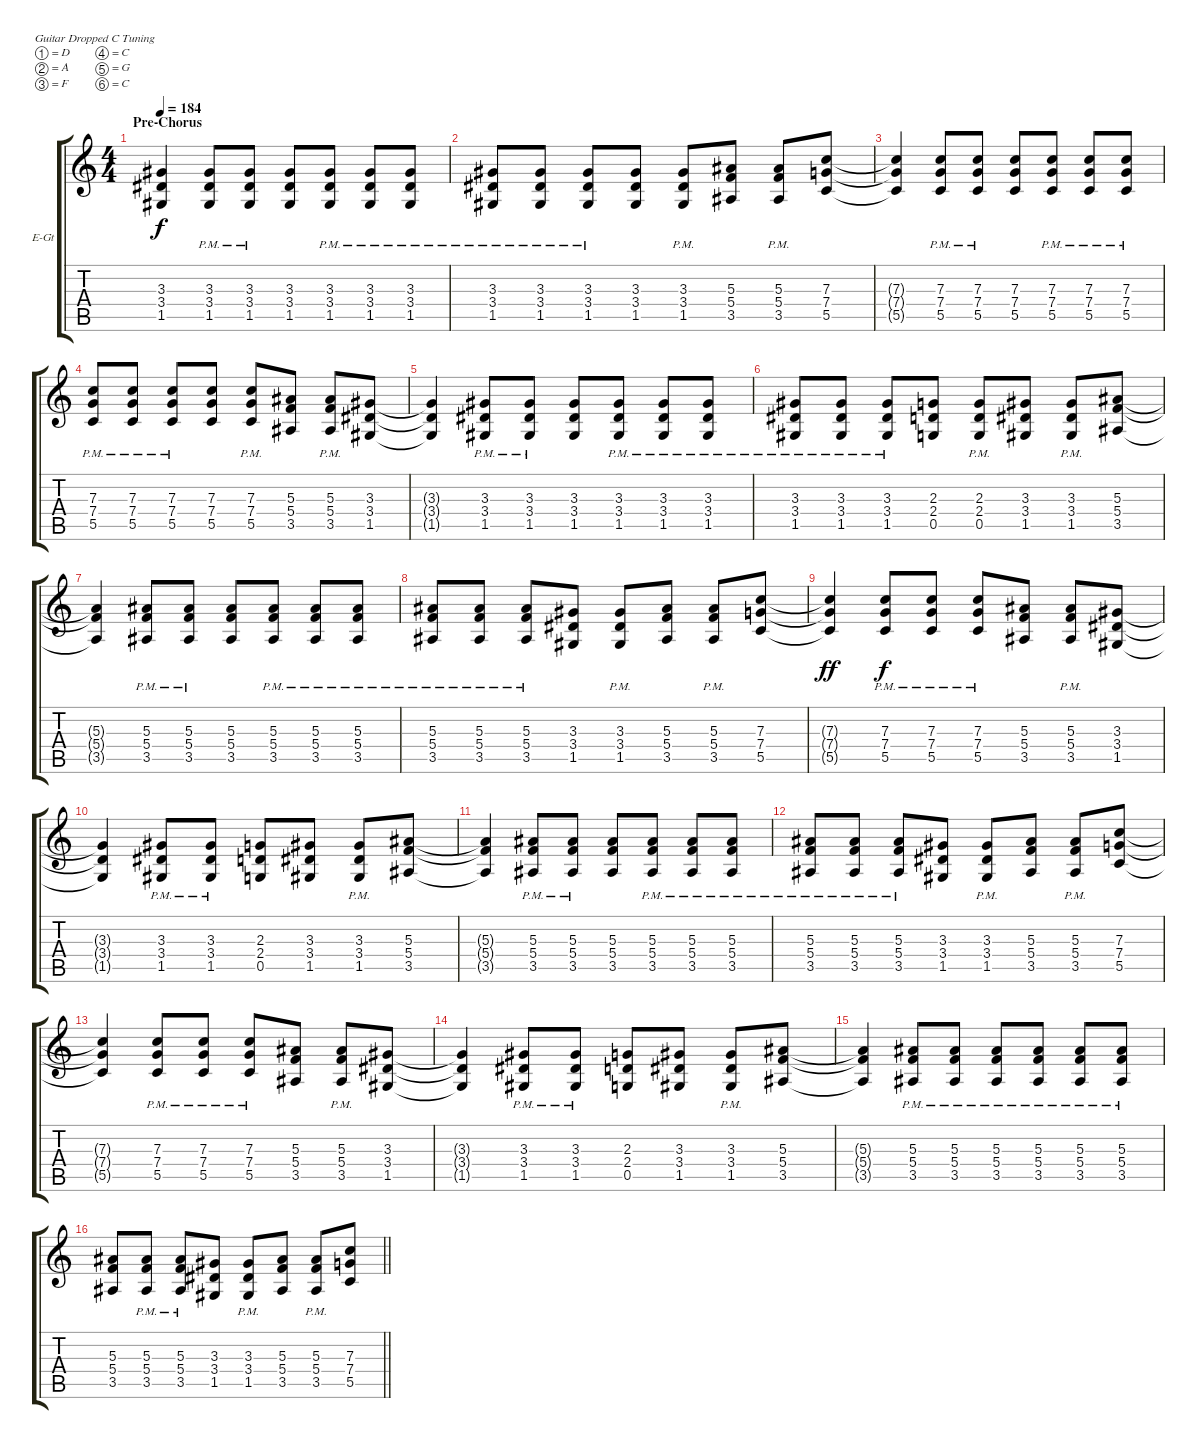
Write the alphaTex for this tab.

\bracketExtendMode groupsimilarinstruments
\firstSystemTrackNameOrientation horizontal
\otherSystemsTrackNameOrientation horizontal
\track ("Rhythm Guitar" "E-Gt") {instrument electricguitarclean}
\staff {score tabs}
\tuning (D4 A3 F3 C3 G2 C2)
\ts (4 4)
\section ("" "Pre-Chorus")
\tempo 184
\clef g2
\ks c
(3.3{t} 3.4{t} 1.5{t}).4{dy f} (3.3{pm} 3.4{pm} 1.5{pm}).8 (3.3{pm} 3.4{pm} 1.5{pm}).8 (3.3 3.4 1.5).8 (3.3{pm} 3.4{pm} 1.5{pm}).8 (3.3{pm} 3.4{pm} 1.5{pm}).8 (3.3{pm} 3.4{pm} 1.5{pm}).8 |
(3.3{pm} 3.4{pm} 1.5{pm}).8 (3.3{pm} 3.4{pm} 1.5{pm}).8 (3.3{pm} 3.4{pm} 1.5{pm}).8 (3.3 3.4 1.5).8 (3.3{pm} 3.4{pm} 1.5{pm}).8 (5.3 5.4 3.5).8 (5.3{pm} 5.4{pm} 3.5{pm}).8 (7.3 7.4 5.5).8 |
(7.3{t} 7.4{t} 5.5{t}).4 (7.3{pm} 7.4{pm} 5.5{pm}).8 (7.3{pm} 7.4{pm} 5.5{pm}).8 (7.3 7.4 5.5).8 (7.3{pm} 7.4{pm} 5.5{pm}).8 (7.3{pm} 7.4{pm} 5.5{pm}).8 (7.3{pm} 7.4{pm} 5.5{pm}).8 |
(7.3{pm} 7.4{pm} 5.5{pm}).8 (7.3{pm} 7.4{pm} 5.5{pm}).8 (7.3{pm} 7.4{pm} 5.5{pm}).8 (7.3 7.4 5.5).8 (7.3{pm} 7.4{pm} 5.5{pm}).8 (5.3 5.4 3.5).8 (5.3{pm} 5.4{pm} 3.5{pm}).8 (3.3 3.4 1.5).8 |
(3.3{t} 3.4{t} 1.5{t}).4 (3.3{pm} 3.4{pm} 1.5{pm}).8 (3.3{pm} 3.4{pm} 1.5{pm}).8 (3.3 3.4 1.5).8 (3.3{pm} 3.4{pm} 1.5{pm}).8 (3.3{pm} 3.4{pm} 1.5{pm}).8 (3.3{pm} 3.4{pm} 1.5{pm}).8 |
(3.3{pm} 3.4{pm} 1.5{pm}).8 (3.3{pm} 3.4{pm} 1.5{pm}).8 (3.3{pm} 3.4{pm} 1.5{pm}).8 (2.3 2.4 0.5).8 (2.3{pm} 2.4{pm} 0.5{pm}).8 (3.3 3.4 1.5).8 (3.3{pm} 3.4{pm} 1.5{pm}).8 (5.3 5.4 3.5).8 |
(5.3{t} 5.4{t} 3.5{t}).4 (5.3{pm} 5.4{pm} 3.5{pm}).8 (5.3{pm} 5.4{pm} 3.5{pm}).8 (5.3 5.4 3.5).8 (5.3{pm} 5.4{pm} 3.5{pm}).8 (5.3{pm} 5.4{pm} 3.5{pm}).8 (5.3{pm} 5.4{pm} 3.5{pm}).8 |
(5.3{pm} 5.4{pm} 3.5{pm}).8 (5.3{pm} 5.4{pm} 3.5{pm}).8 (5.3{pm} 5.4{pm} 3.5{pm}).8 (3.3 3.4 1.5).8 (3.3{pm} 3.4{pm} 1.5{pm}).8 (5.3 5.4 3.5).8 (5.3{pm} 5.4{pm} 3.5{pm}).8 (7.3 7.4 5.5).8 |
(7.3{t} 7.4{t} 5.5{t}).4{dy ff} (7.3{pm} 7.4{pm} 5.5{pm}).8{dy f} (7.3{pm} 7.4{pm} 5.5{pm}).8 (7.3{pm} 7.4{pm} 5.5{pm}).8 (5.3 5.4 3.5).8 (5.3{pm} 5.4{pm} 3.5{pm}).8 (3.3 3.4 1.5).8 |
(3.3{t} 3.4{t} 1.5{t}).4 (3.3{pm} 3.4{pm} 1.5{pm}).8 (3.3{pm} 3.4{pm} 1.5{pm}).8 (2.3 2.4 0.5).8 (3.3 3.4 1.5).8 (3.3{pm} 3.4{pm} 1.5{pm}).8 (5.3 5.4 3.5).8 |
(5.3{t} 5.4{t} 3.5{t}).4 (5.3{pm} 5.4{pm} 3.5{pm}).8 (5.3{pm} 5.4{pm} 3.5{pm}).8 (5.3 5.4 3.5).8 (5.3{pm} 5.4{pm} 3.5{pm}).8 (5.3{pm} 5.4{pm} 3.5{pm}).8 (5.3{pm} 5.4{pm} 3.5{pm}).8 |
(5.3{pm} 5.4{pm} 3.5{pm}).8 (5.3{pm} 5.4{pm} 3.5{pm}).8 (5.3{pm} 5.4{pm} 3.5{pm}).8 (3.3 3.4 1.5).8 (3.3{pm} 3.4{pm} 1.5{pm}).8 (5.3 5.4 3.5).8 (5.3{pm} 5.4{pm} 3.5{pm}).8 (7.3 7.4 5.5).8 |
(7.3{t} 7.4{t} 5.5{t}).4 (7.3{pm} 7.4{pm} 5.5{pm}).8 (7.3{pm} 7.4{pm} 5.5{pm}).8 (7.3{pm} 7.4{pm} 5.5{pm}).8 (5.3 5.4 3.5).8 (5.3{pm} 5.4{pm} 3.5{pm}).8 (3.3 3.4 1.5).8 |
(3.3{t} 3.4{t} 1.5{t}).4 (3.3{pm} 3.4{pm} 1.5{pm}).8 (3.3{pm} 3.4{pm} 1.5{pm}).8 (2.3 2.4 0.5).8 (3.3 3.4 1.5).8 (3.3{pm} 3.4{pm} 1.5{pm}).8 (5.3 5.4 3.5).8 |
(5.3{t} 5.4{t} 3.5{t}).4 (5.3{pm} 5.4{pm} 3.5{pm}).8 (5.3{pm} 5.4{pm} 3.5{pm}).8 (5.3{pm} 5.4{pm} 3.5{pm}).8 (5.3{pm} 5.4{pm} 3.5{pm}).8 (5.3{pm} 5.4{pm} 3.5{pm}).8 (5.3{pm} 5.4{pm} 3.5{pm}).8 |
\barLineRight lightlight
(5.3 5.4 3.5).8 (5.3{pm} 5.4{pm} 3.5{pm}).8 (5.3{pm} 5.4{pm} 3.5{pm}).8 (3.3 3.4 1.5).8 (3.3{pm} 3.4{pm} 1.5{pm}).8 (5.3 5.4 3.5).8 (5.3{pm} 5.4{pm} 3.5{pm}).8 (7.3 7.4 5.5).8
